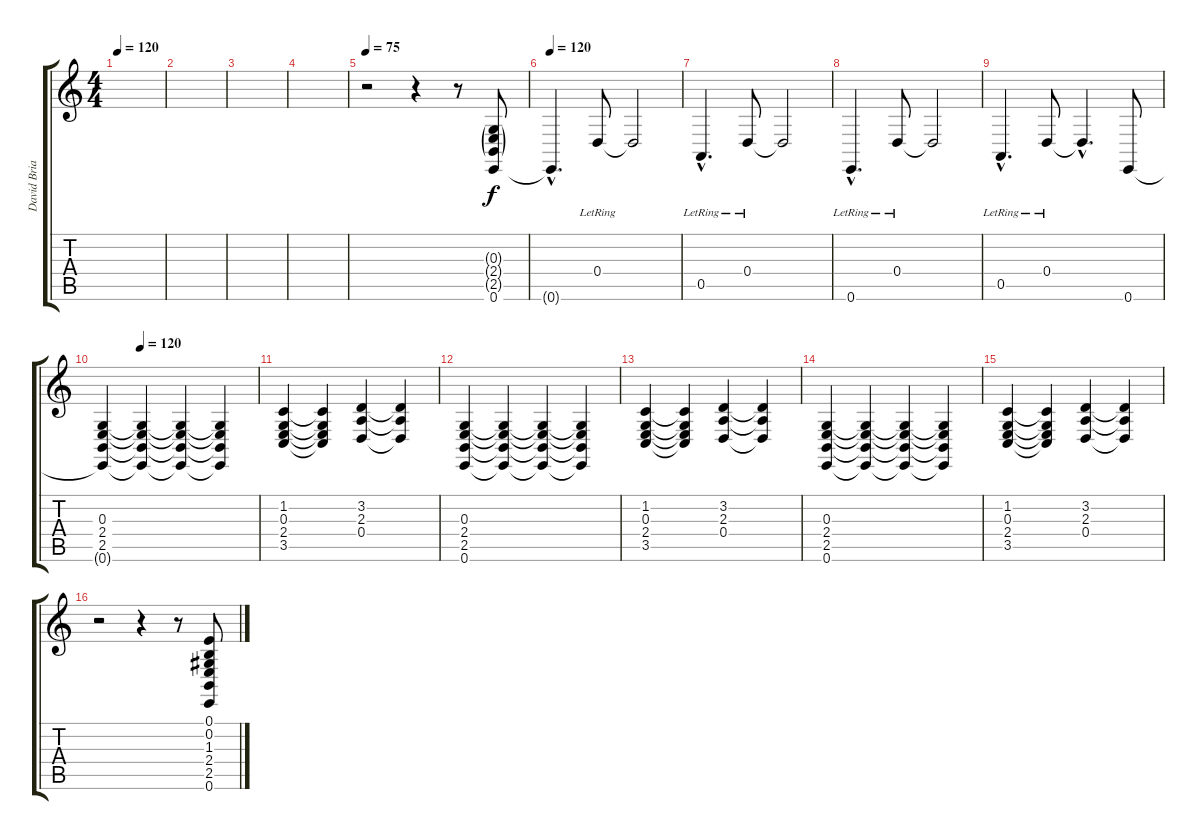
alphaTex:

\track ("David Brian" "David Bria") {instrument synthstrings2}
\staff {score tabs}
\tuning (E4 B3 G3 D3 A2 E2) {hide}
\ts (4 4)
\tempo 120
\tempo 90
\tempo 120
\clef g2
\ks c
|
|
|
|
\tempo 75
r.2{volume 14} r.4 r.8 (0.3{g} 2.4{g} 2.5{g} 0.6).8 |
\tempo 120
0.6{hac t}.4{d dy f} 0.4{lr}.8 0.4{t}.2 |
0.5{hac lr}.4{d} 0.4{lr}.8 0.4{t}.2 |
0.6{hac lr}.4{d} 0.4{lr}.8 0.4{t}.2 |
0.5{hac lr}.4{d} 0.4{lr}.8 0.4{hac t}.4{d} 0.6.8 |
\tempo (120 0.25)
(0.3 2.4 2.5 0.6{t}).4 (0.3{t} 2.4{t} 2.5{t} 0.6{t}).4 (0.3{t} 2.4{t} 2.5{t} 0.6{t}).4 (0.3{t} 2.4{t} 2.5{t} 0.6{t}).4 |
(1.2 0.3 2.4 3.5).4 (1.2{t} 0.3{t} 2.4{t} 3.5{t}).4 (3.2 2.3 0.4).4 (3.2{t} 2.3{t} 0.4{t}).4 |
(0.3 2.4 2.5 0.6).4 (0.3{t} 2.4{t} 2.5{t} 0.6{t}).4 (0.3{t} 2.4{t} 2.5{t} 0.6{t}).4 (0.3{t} 2.4{t} 2.5{t} 0.6{t}).4 |
(1.2 0.3 2.4 3.5).4 (1.2{t} 0.3{t} 2.4{t} 3.5{t}).4 (3.2 2.3 0.4).4 (3.2{t} 2.3{t} 0.4{t}).4 |
(0.3 2.4 2.5 0.6).4 (0.3{t} 2.4{t} 2.5{t} 0.6{t}).4 (0.3{t} 2.4{t} 2.5{t} 0.6{t}).4 (0.3{t} 2.4{t} 2.5{t} 0.6{t}).4 |
(1.2 0.3 2.4 3.5).4 (1.2{t} 0.3{t} 2.4{t} 3.5{t}).4 (3.2 2.3 0.4).4 (3.2{t} 2.3{t} 0.4{t}).4 |
r.2 r.4 r.8{volume 10} (0.1 0.2 1.3 2.4 2.5 0.6).8
